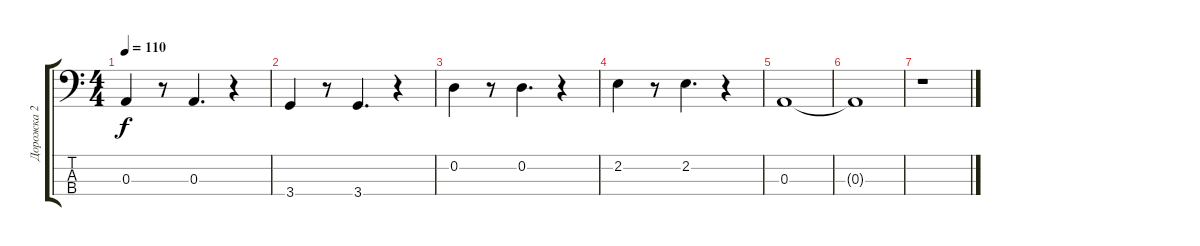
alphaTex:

\track ("Дорожка 2" "Дорожка 2") {instrument electricbassfinger}
\staff {score tabs}
\tuning (G2 D2 A1 E1) {hide}
\ts (4 4)
\tempo 110
\clef f4
\ks c
0.3.4{dy f} r.8 0.3.4{d} r.4 |
3.4.4 r.8 3.4.4{d} r.4 |
0.2.4 r.8 0.2.4{d} r.4 |
2.2.4 r.8 2.2.4{d} r.4 |
0.3.1 |
0.3{t}.1 |
r.1
